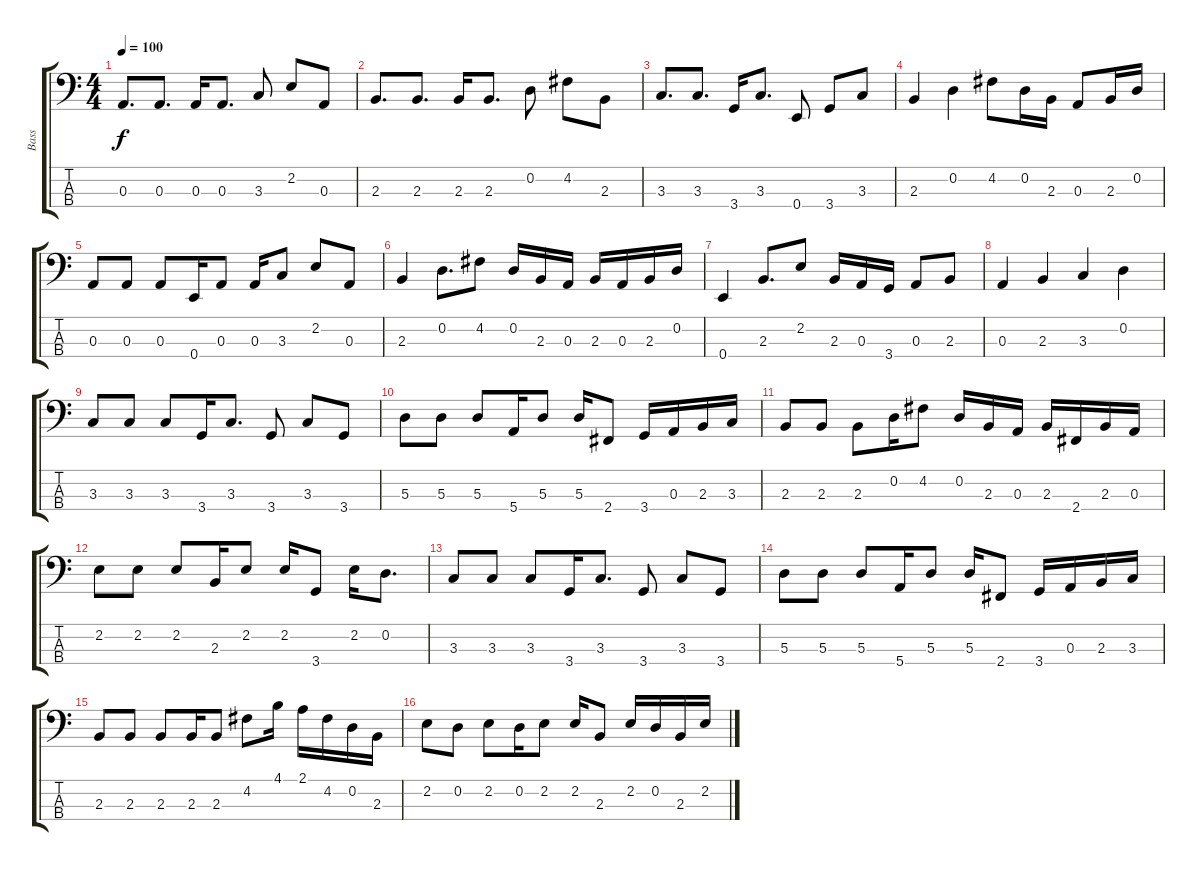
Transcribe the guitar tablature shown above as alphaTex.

\track ("Bass" "Bass") {instrument electricbassfinger}
\staff {score tabs}
\tuning (G2 D2 A1 E1) {hide}
\ts (4 4)
\tempo 100
\clef f4
\ks c
0.3.8{d dy f} 0.3.8{d} 0.3.16 0.3.8{d} 3.3.8 2.2.8 0.3.8 |
2.3.8{d} 2.3.8{d} 2.3.16 2.3.8{d} 0.2.8 4.2.8 2.3.8 |
3.3.8{d} 3.3.8{d} 3.4.16 3.3.8{d} 0.4.8 3.4.8 3.3.8 |
2.3.4 0.2.4 4.2.8 0.2.16 2.3.16 0.3.8 2.3.16 0.2.16 |
0.3.8 0.3.8 0.3.8 0.4.16 0.3.8 0.3.16 3.3.8 2.2.8 0.3.8 |
2.3.4 0.2.8{d} 4.2.8 0.2.16 2.3.16 0.3.16 2.3.16 0.3.16 2.3.16 0.2.16 |
0.4.4 2.3.8{d} 2.2.8 2.3.16 0.3.16 3.4.16 0.3.8 2.3.8 |
0.3.4 2.3.4 3.3.4 0.2.4 |
3.3.8 3.3.8 3.3.8 3.4.16 3.3.8{d} 3.4.8 3.3.8 3.4.8 |
5.3.8 5.3.8 5.3.8 5.4.16 5.3.8 5.3.16 2.4.8 3.4.16 0.3.16 2.3.16 3.3.16 |
2.3.8 2.3.8 2.3.8 0.2.16 4.2.8 0.2.16 2.3.16 0.3.16 2.3.16 2.4.16 2.3.16 0.3.16 |
2.2.8 2.2.8 2.2.8 2.3.16 2.2.8 2.2.16 3.4.8 2.2.16 0.2.8{d} |
3.3.8 3.3.8 3.3.8 3.4.16 3.3.8{d} 3.4.8 3.3.8 3.4.8 |
5.3.8 5.3.8 5.3.8 5.4.16 5.3.8 5.3.16 2.4.8 3.4.16 0.3.16 2.3.16 3.3.16 |
2.3.8 2.3.8 2.3.8 2.3.16 2.3.8 4.2.8 4.1.16 2.1.16 4.2.16 0.2.16 2.3.16 |
2.2.8 0.2.8 2.2.8 0.2.16 2.2.8 2.2.16 2.3.8 2.2.16 0.2.16 2.3.16 2.2.16
